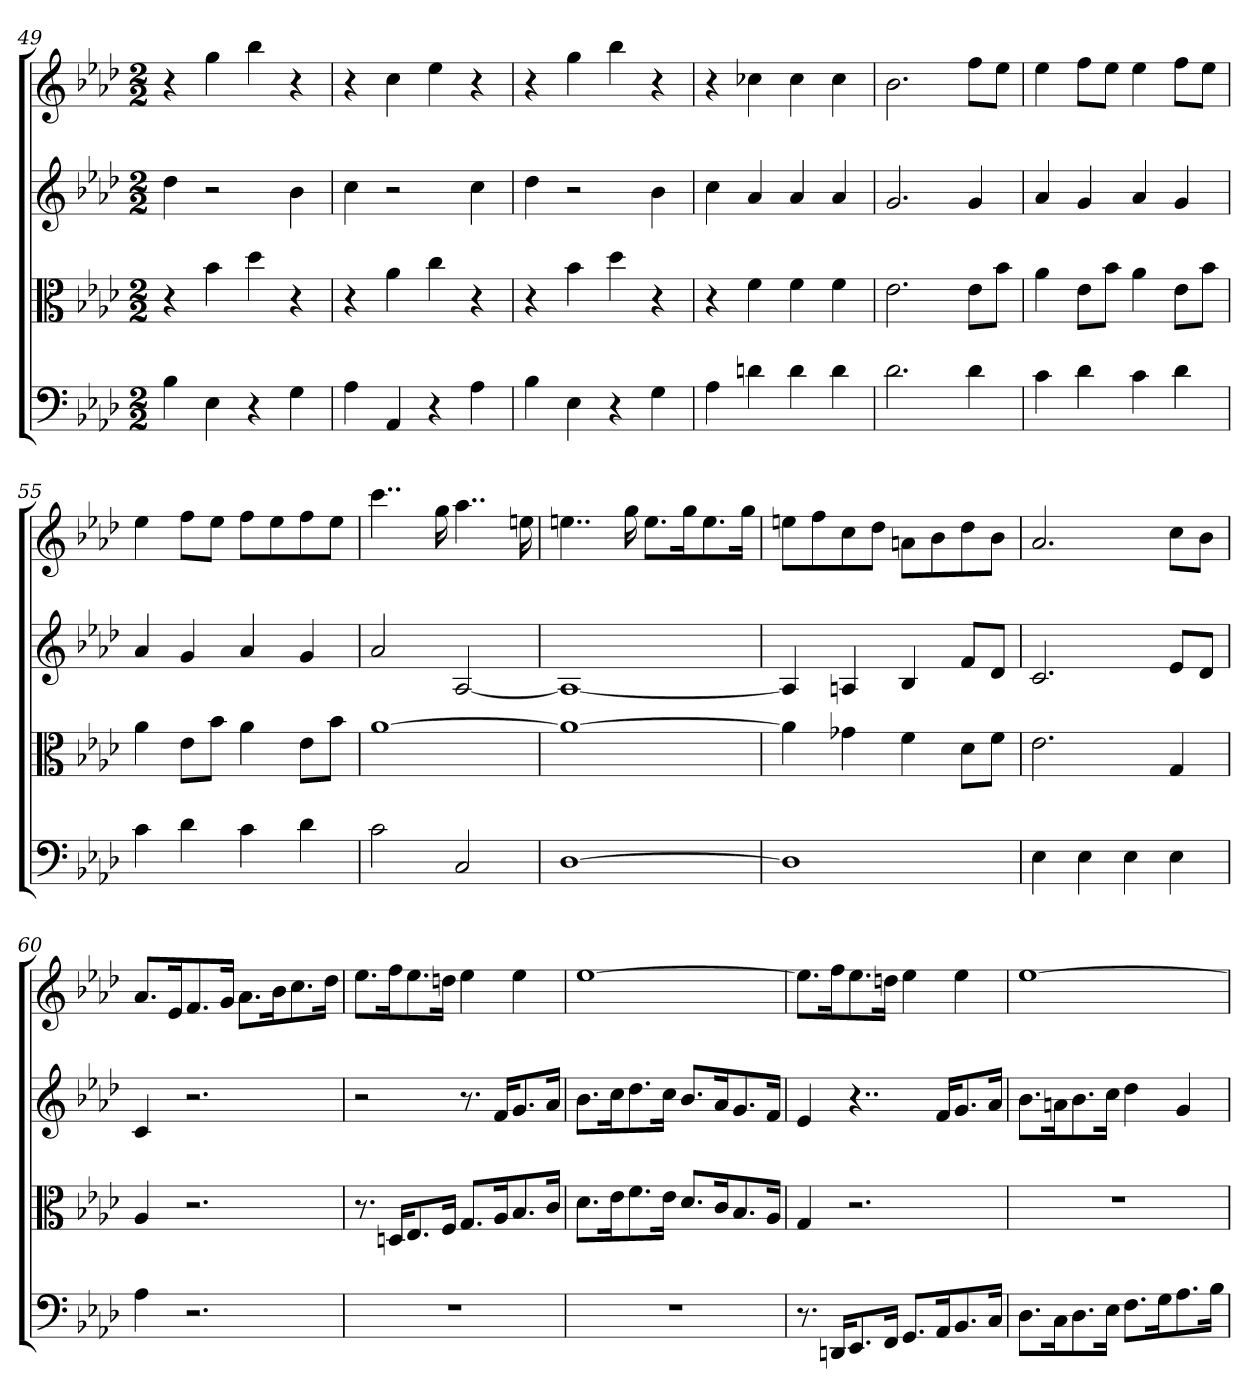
**kern	**kern	**kern	**kern
*part4	*part3	*part2	*part1
*staff4	*staff3	*staff2	*staff1
*clefF4	*clefC3	*	*
*k[b-e-a-d-]	*k[b-e-a-d-]	*k[b-e-a-d-]	*k[b-e-a-d-]
*f:	*f:	*f:	*f:
*M2/2	*M2/2	*M2/2	*M2/2
=49	=49	=49	=49
4B-	4r	4dd-	4r
4E-	4b-	2r	4gg
4r	4dd-	.	4bb-
4G	4r	4b-	4r
=50	=50	=50	=50
4A-	4r	4cc	4r
4AA-	4a-	2r	4cc
4r	4cc	.	4ee-
4A-	4r	4cc	4r
=51	=51	=51	=51
4B-	4r	4dd-	4r
4E-	4b-	2r	4gg
4r	4dd-	.	4bb-
4G	4r	4b-	4r
=52	=52	=52	=52
4A-	4r	4cc	4r
4dn	4f	4a-	4cc-X
4d	4f	4a-	4cc-
4d	4f	4a-	4cc-
=53	=53	=53	=53
2.d-	2.e-	2.g	2.b-
4d-	8e-\L	4g	8ffL
.	8b-\J	.	8ee-J
=54	=54	=54	=54
4c	4a-	4a-	4ee-
4d-	8e-\L	4g	8ffL
.	8b-\J	.	8ee-J
4c	4a-	4a-	4ee-
4d-	8e-\L	4g	8ffL
.	8b-\J	.	8ee-J
=55	=55	=55	=55
4c	4a-	4a-	4ee-
4d-	8e-\L	4g	8ffL
.	8b-\J	.	8ee-J
4c	4a-	4a-	8ffL
.	.	.	8ee-
4d-	8e-\L	4g	8ff
.	8b-\J	.	8ee-J
=56	=56	=56	=56
2c	[1a-	2a-	4..ccc
.	.	.	16gg
2C	.	[2A-	4..aa-
.	.	.	16een
=57	=57	=57	=57
[1D-	1a-_	1A-_	4..een
.	.	.	16gg
.	.	.	8.eeL
.	.	.	16ggK
.	.	.	8.ee
.	.	.	16ggJk
=58	=58	=58	=58
1D-]	4a-]	4A-]	8eenL
.	.	.	8ff
.	4g-X	4An	8cc
.	.	.	8dd-J
.	4f	4B-	8anL
.	.	.	8b-
.	8d-\L	8fL	8dd-
.	8f\J	8d-J	8b-J
=59	=59	=59	=59
4E-	2.e-	2.c	2.a-
4E-	.	.	.
4E-	.	.	.
4E-	4G	8e-L	8ccL
.	.	8d-J	8b-J
=60	=60	=60	=60
4A-	4A-	4c	8.a-L
.	.	.	16e-K
2.r	2.r	2.r	8.f
.	.	.	16gJk
.	.	.	8.a-L
.	.	.	16b-K
.	.	.	8.cc
.	.	.	16dd-Jk
=61	=61	=61	=61
1r	8.r	2r	8.ee-L
.	16Dn/KL	.	16ffK
.	8.E-/	.	8.ee-
.	16F/Jk	.	16ddnJk
.	8.G/L	8.r	4ee-
.	16A-/K	16fKL	.
.	8.B-/	8.g	4ee-
.	16c/Jk	16a-Jk	.
=62	=62	=62	=62
1r	8.d-\L	8.b-L	[1ee-
.	16e-\K	16ccK	.
.	8.f\	8.dd-	.
.	16e-\Jk	16ccJk	.
.	8.d-/L	8.b-L	.
.	16c/K	16a-K	.
.	8.B-/	8.g	.
.	16A-/Jk	16fJk	.
=63	=63	=63	=63
8.r	4G	4e-	8.ee-L]
16DDn/KL	.	.	16ffK
8.EE-/	2.r	4..r	8.ee-
16FF/Jk	.	.	16ddnJk
8.GG/L	.	.	4ee-
16AA-/K	.	16fKL	.
8.BB-/	.	8.g	4ee-
16C/Jk	.	16a-Jk	.
=64	=64	=64	=64
8.D-\L	1r	8.b-L	[1ee-
16C\K	.	16anK	.
8.D-\	.	8.b-	.
16E-\Jk	.	16ccJk	.
8.F\L	.	4dd-	.
16G\K	.	.	.
8.A-\	.	4g	.
16B-\Jk	.	.	.
=	=	=	=
*-	*-	*-	*-
